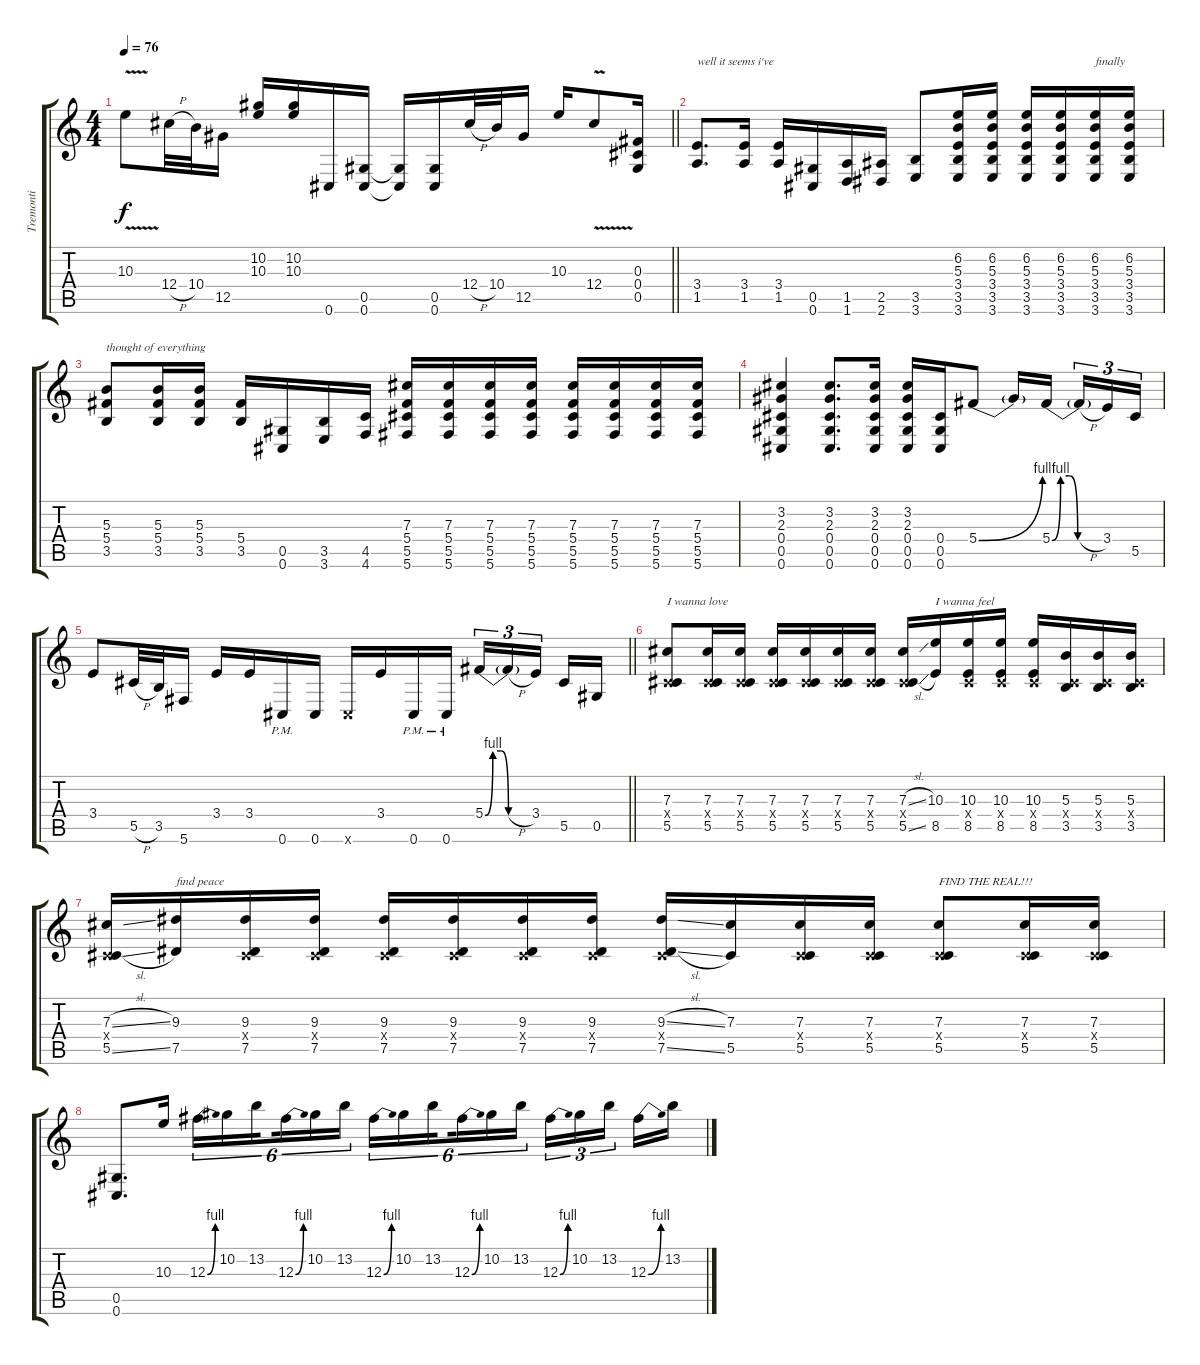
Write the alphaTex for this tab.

\track ("Tremonti" "Tremonti") {instrument distortionguitar}
\staff {score tabs}
\tuning (Eb4 Bb3 Gb3 Db3 Ab2 Db2) {hide}
\ts (4 4)
\tempo 76
\clef g2
\barLineRight lightlight
\ks c
10.3{v}.8{dy f} 12.4{h}.32 10.4.32 12.5.16 (10.2 10.3).16 (10.2 10.3).16 0.6.16 (0.5 0.6).16 (0.5{t} 0.6{t}).16 (0.5 0.6).16 12.4{h}.32 10.4.32 12.5.16 10.3.16 12.4{v}.8 (0.3 0.4 0.5).16 |
(3.4 1.5).8{d txt "well it seems i've"} (3.4 1.5).16 (3.4 1.5).16 (0.5 0.6).16 (1.5 1.6).16 (2.5 2.6).16 (3.5 3.6).8 (6.2 5.3 3.4 3.5 3.6).16 (6.2 5.3 3.4 3.5 3.6).16 (6.2 5.3 3.4 3.5 3.6).16 (6.2 5.3 3.4 3.5 3.6).16 (6.2 5.3 3.4 3.5 3.6).16{txt "finally"} (6.2 5.3 3.4 3.5 3.6).16 |
(5.3 5.4 3.5).8{txt "thought of everything"} (5.3 5.4 3.5).16 (5.3 5.4 3.5).16 (5.4 3.5).16 (0.5 0.6).16 (3.5 3.6).16 (4.5 4.6).16 (7.3 5.4 5.5 5.6).16 (7.3 5.4 5.5 5.6).16 (7.3 5.4 5.5 5.6).16 (7.3 5.4 5.5 5.6).16 (7.3 5.4 5.5 5.6).16 (7.3 5.4 5.5 5.6).16 (7.3 5.4 5.5 5.6).16 (7.3 5.4 5.5 5.6).16 |
(3.2 2.3 0.4 0.5 0.6).4 (3.2 2.3 0.4 0.5 0.6).8{d} (3.2 2.3 0.4 0.5 0.6).16 (3.2 2.3 0.4 0.5 0.6).16 (0.4 0.5 0.6).16 5.4{be (bend 0 0 60 4)}.8 5.4{t}.16 5.4{be (custom 0 0 10 4 20 4 30 0 60 0)}.16{beam splitsecondary} 5.4{h t}.16{tu (3 2)} 3.4.16{tu (3 2)} 5.5.16{tu (3 2)} |
\barLineRight lightlight
3.4.8 5.5{h}.32 3.5.32 5.6.16 3.4.16 3.4.16 0.6{pm}.16 0.6.16 0.6{x}.16 3.4.16 0.6{pm}.16 0.6{pm}.16 5.4{be (custom 0 0 10 4 20 4 30 0 60 0)}.16{tu (3 2)} 5.4{h t}.16{tu (3 2)} 3.4.16{tu (3 2) beam splitsecondary} 5.5.16 0.5.16 |
(7.3 0.4{x} 5.5).8{txt "I wanna love"} (7.3 0.4{x} 5.5).16 (7.3 0.4{x} 5.5).16 (7.3 0.4{x} 5.5).16 (7.3 0.4{x} 5.5).16 (7.3 0.4{x} 5.5).16 (7.3 0.4{x} 5.5).16 (7.3{sl} 0.4{x} 5.5{sl}).16 (10.3 8.5).16{txt "I wanna feel"} (10.3 0.4{x} 8.5).16 (10.3 0.4{x} 8.5).16 (10.3 0.4{x} 8.5).16 (5.3 0.4{x} 3.5).16 (5.3 0.4{x} 3.5).16 (5.3 0.4{x} 3.5).16 |
(7.3{sl} 0.4{x} 5.5{sl}).16 (9.3 7.5).16{txt "find peace"} (9.3 0.4{x} 7.5).16 (9.3 0.4{x} 7.5).16 (9.3 0.4{x} 7.5).16 (9.3 0.4{x} 7.5).16 (9.3 0.4{x} 7.5).16 (9.3 0.4{x} 7.5).16 (9.3{sl} 0.4{x} 7.5{sl}).16 (7.3 5.5).16 (7.3 0.4{x} 5.5).16 (7.3 0.4{x} 5.5).16 (7.3 0.4{x} 5.5).8{txt "FIND THE REAL!!!"} (7.3 0.4{x} 5.5).16 (7.3 0.4{x} 5.5).16 |
(0.5 0.6).8{d} 10.3.16 12.3{be (bend 0 0 60 4)}.16{tu (6 4)} 10.2.16{tu (6 4)} 13.2.16{tu (6 4) beam splitsecondary} 12.3{be (bend 0 0 60 4)}.16{tu (6 4)} 10.2.16{tu (6 4)} 13.2.16{tu (6 4)} 12.3{be (bend 0 0 60 4)}.16{tu (6 4)} 10.2.16{tu (6 4)} 13.2.16{tu (6 4) beam splitsecondary} 12.3{be (bend 0 0 60 4)}.16{tu (6 4)} 10.2.16{tu (6 4)} 13.2.16{tu (6 4)} 12.3{be (bend 0 0 60 4)}.16{tu (3 2)} 10.2.16{tu (3 2)} 13.2.16{tu (3 2) beam splitsecondary} 12.3{be (bend 0 0 60 4)}.16 13.2.16
